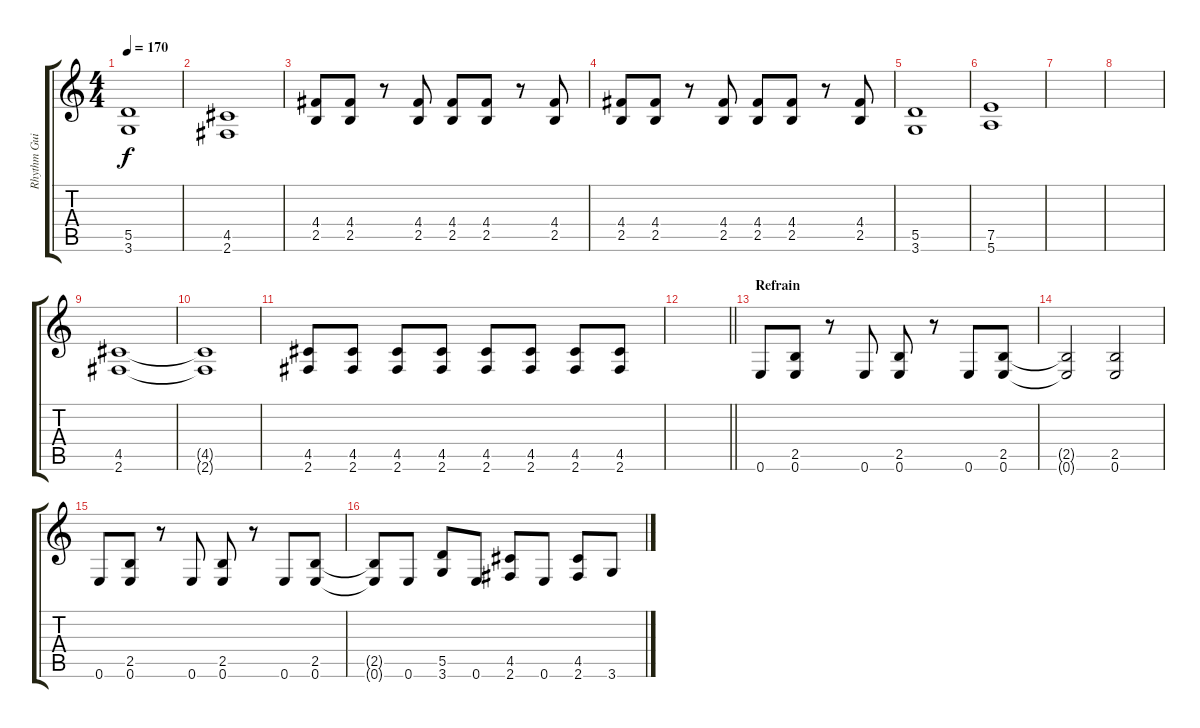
\track ("Rhythm Guitar" "Rhythm Gui") {instrument distortionguitar}
\staff {score tabs}
\tuning (E4 B3 G3 D3 A2 E2) {hide}
\ts (4 4)
\tempo 170
\clef g2
\ks c
(5.5 3.6).1{dy f} |
(4.5 2.6).1 |
(4.4 2.5).8 (4.4 2.5).8 r.8 (4.4 2.5).8 (4.4 2.5).8 (4.4 2.5).8 r.8 (4.4 2.5).8 |
(4.4 2.5).8 (4.4 2.5).8 r.8 (4.4 2.5).8 (4.4 2.5).8 (4.4 2.5).8 r.8 (4.4 2.5).8 |
(5.5 3.6).1 |
(7.5 5.6).1 |
|
|
(4.5 2.6).1 |
(4.5{t} 2.6{t}).1 |
(4.5 2.6).8 (4.5 2.6).8 (4.5 2.6).8 (4.5 2.6).8 (4.5 2.6).8 (4.5 2.6).8 (4.5 2.6).8 (4.5 2.6).8 |
\barLineRight lightlight
|
\section ("" "Refrain")
0.6.8 (2.5 0.6).8 r.8 0.6.8 (2.5 0.6).8 r.8 0.6.8 (2.5 0.6).8 |
(2.5{t} 0.6{t}).2 (2.5 0.6).2 |
0.6.8 (2.5 0.6).8 r.8 0.6.8 (2.5 0.6).8 r.8 0.6.8 (2.5 0.6).8 |
(2.5{t} 0.6{t}).8 0.6.8 (5.5 3.6).8 0.6.8 (4.5 2.6).8 0.6.8 (4.5 2.6).8 3.6.8
